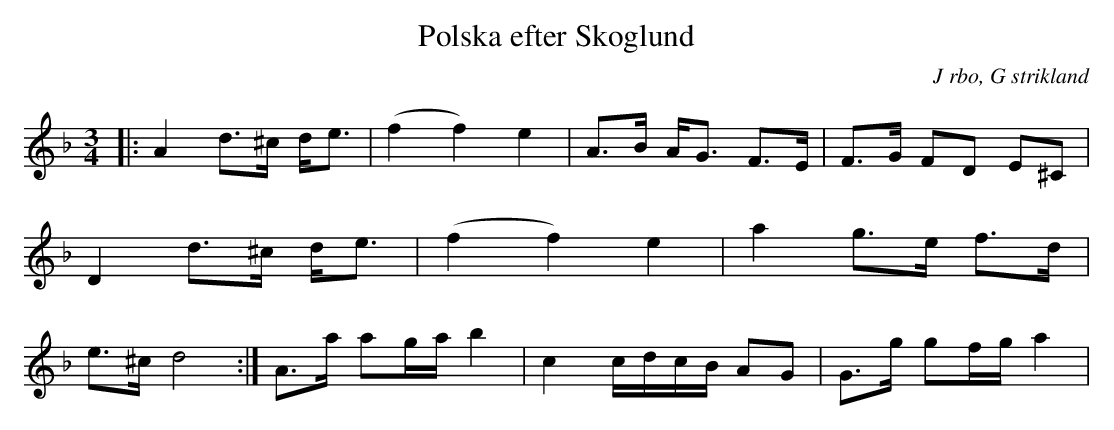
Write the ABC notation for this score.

X:1
T: Polska efter Skoglund
O: J rbo, G strikland
M: 3/4
L: 1/16
K: Dm
|:A4 d2>^c2 d2<e2 |(f4f4) e4| A2>B2 A2<G2 F2>E2|F2>G2 F2D2 E2^C2|D4 d2>^c2 d2<e2 |(f4f4) e4|a4 g2>e2 f2>d2|e2>^c2 d8:|A2>a2 a2ga b4|c4 cdcB A2G2|G2>g2 g2fg  a4|
